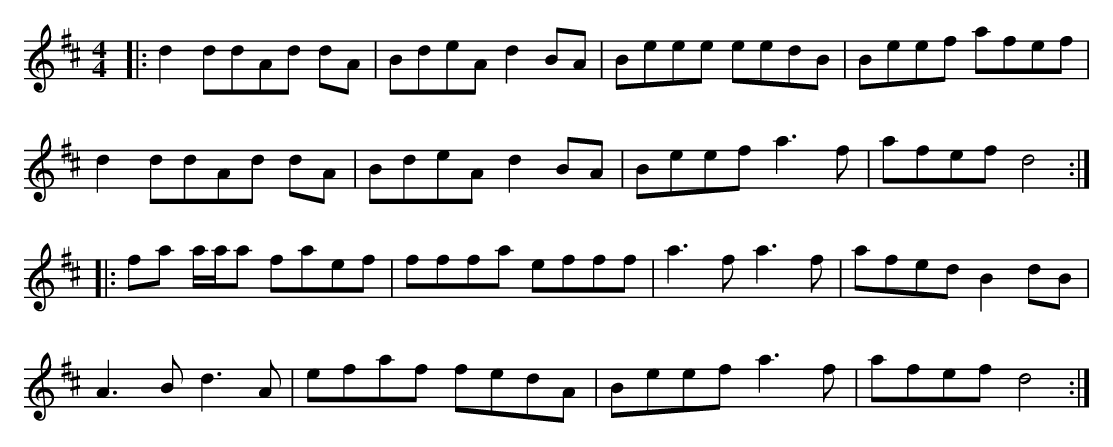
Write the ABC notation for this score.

X:1
M:4/4
K:D
|:d2 ddAd dA|BdeA d2 BA|Beee eedB|Beef afef|
d2 ddAd dA|BdeA d2 BA|Beef a3 f|afef d4:|
|:fa a/a/a faef|fffa efff|a3 f a3 f|afed B2 dB|
A3 B d3 A|efaf fedA|Beef a3 f|afef d4:|
